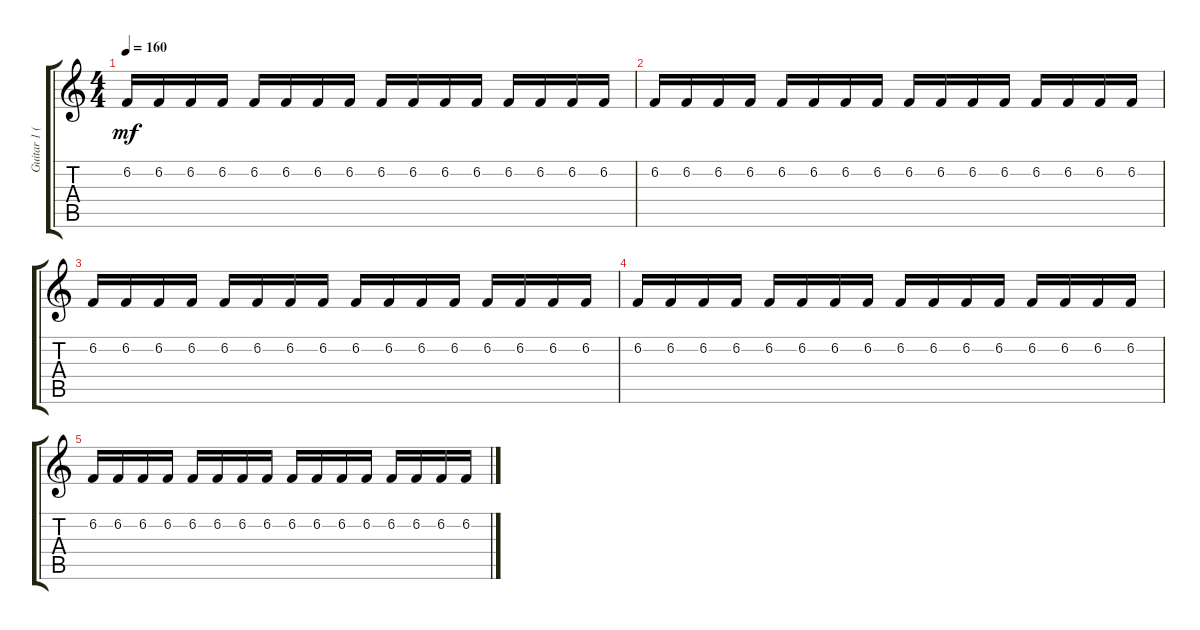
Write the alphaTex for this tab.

\track ("Guitar 1 (Lead)" "Guitar 1 (") {instrument sitar}
\staff {score tabs}
\tuning (E4 B3 G3 D3 A2 E2) {hide}
\ts (4 4)
\tempo 160
\clef g2
\ks c
6.2.16{dy mf volume 3} 6.2.16 6.2.16{volume 3} 6.2.16 6.2.16{volume 3} 6.2.16 6.2.16{volume 3} 6.2.16 6.2.16{volume 3} 6.2.16 6.2.16{volume 2} 6.2.16 6.2.16{volume 2} 6.2.16 6.2.16{volume 2} 6.2.16 |
6.2.16{volume 2} 6.2.16 6.2.16{volume 2} 6.2.16 6.2.16{volume 2} 6.2.16 6.2.16{volume 2} 6.2.16 6.2.16{volume 2} 6.2.16 6.2.16{volume 2} 6.2.16 6.2.16{volume 1} 6.2.16 6.2.16{volume 1} 6.2.16 |
6.2.16{volume 2} 6.2.16 6.2.16{volume 2} 6.2.16 6.2.16{volume 2} 6.2.16 6.2.16{volume 2} 6.2.16 6.2.16{volume 2} 6.2.16 6.2.16{volume 2} 6.2.16 6.2.16{volume 1} 6.2.16 6.2.16{volume 1} 6.2.16 |
6.2.16{volume 1} 6.2.16 6.2.16{volume 1} 6.2.16 6.2.16{volume 1} 6.2.16 6.2.16{volume 1} 6.2.16 6.2.16{volume 1} 6.2.16 6.2.16{volume 0} 6.2.16 6.2.16{volume 0} 6.2.16 6.2.16{volume 0} 6.2.16 |
6.2.16{volume 1} 6.2.16 6.2.16{volume 1} 6.2.16 6.2.16{volume 1} 6.2.16 6.2.16{volume 1} 6.2.16 6.2.16{volume 1} 6.2.16 6.2.16{volume 0} 6.2.16 6.2.16{volume 0} 6.2.16 6.2.16{volume 0} 6.2.16
